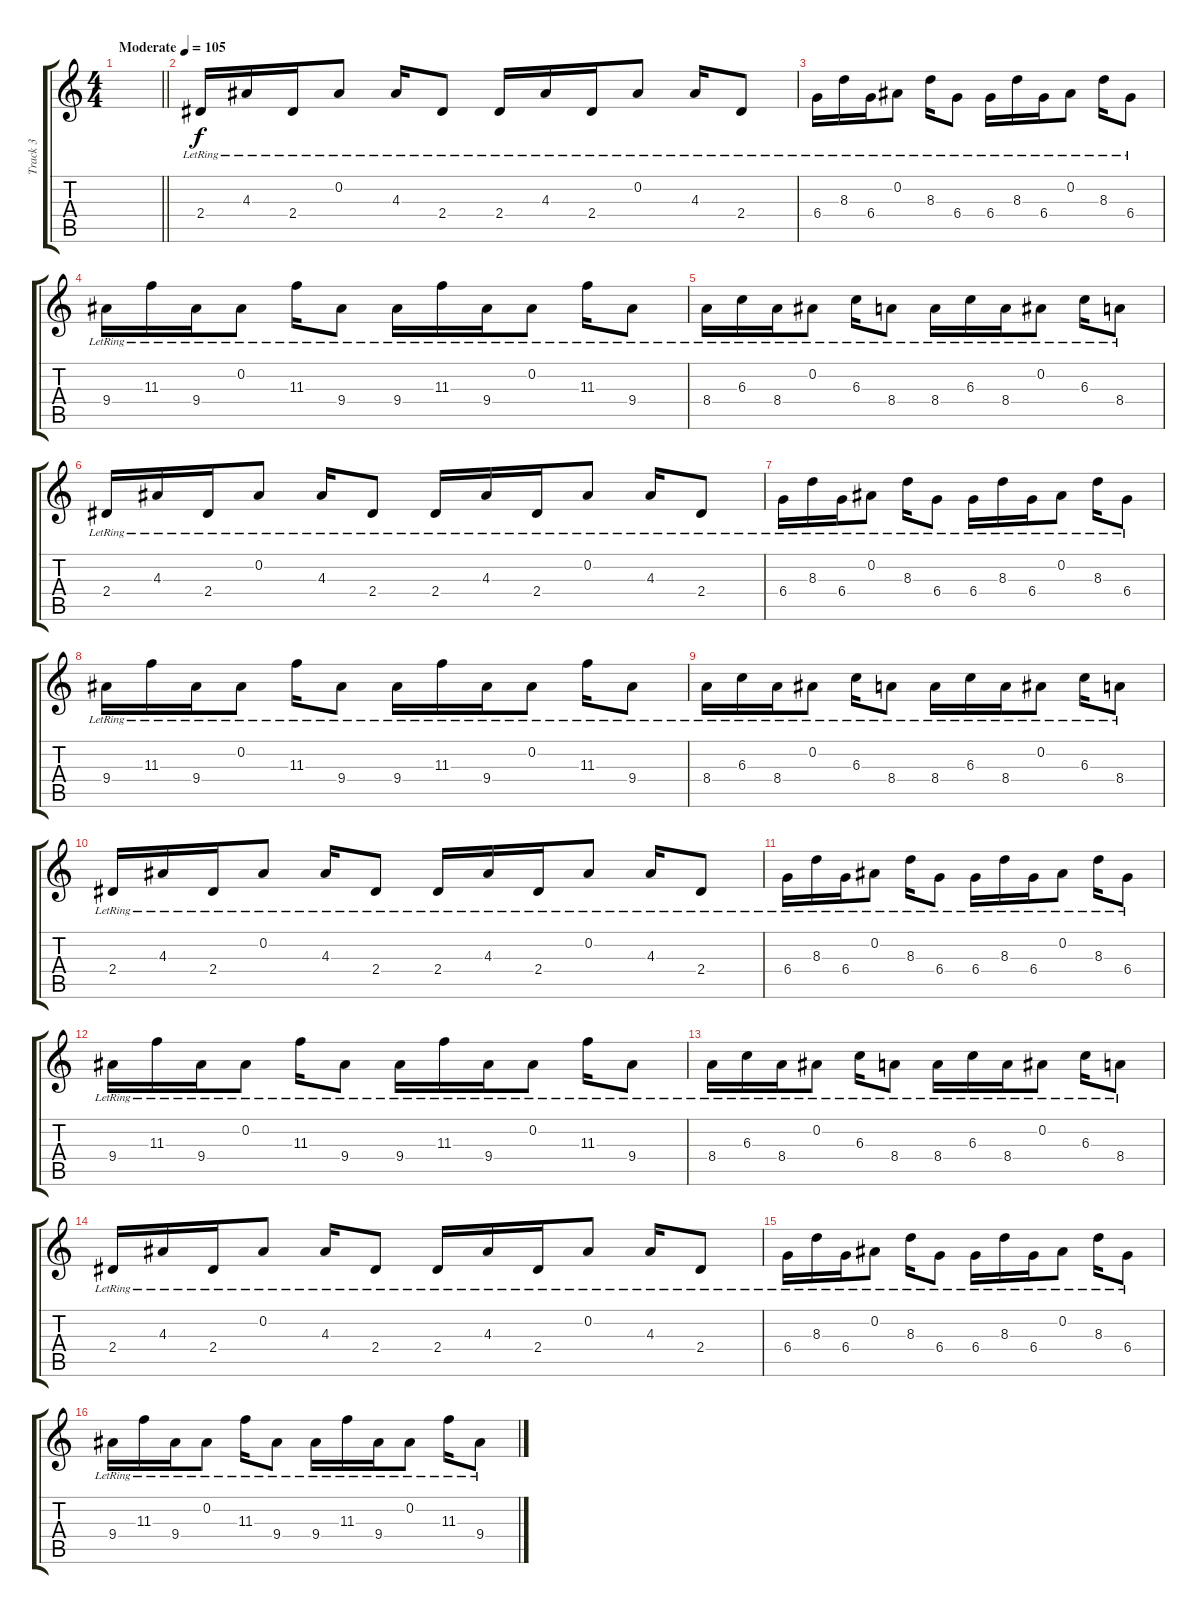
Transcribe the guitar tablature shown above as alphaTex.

\track ("Track 3" "Track 3") {instrument acousticguitarsteel}
\staff {score tabs}
\tuning (Eb4 Bb3 Gb3 Db3 Ab2 Eb2) {hide}
\ts (4 4)
\tempo (105 "Moderate")
\clef g2
\barLineRight lightlight
\ks c
|
2.4{lr}.16 4.3{lr}.16 2.4{lr}.16 0.2{lr}.8 4.3{lr}.16 2.4{lr}.8 2.4{lr}.16 4.3{lr}.16 2.4{lr}.16 0.2{lr}.8 4.3{lr}.16 2.4{lr}.8 |
6.4{lr}.16 8.3{lr}.16 6.4{lr}.16 0.2{lr}.8 8.3{lr}.16 6.4{lr}.8 6.4{lr}.16 8.3{lr}.16 6.4{lr}.16 0.2{lr}.8 8.3{lr}.16 6.4{lr}.8 |
9.4{lr}.16 11.3{lr}.16 9.4{lr}.16 0.2{lr}.8 11.3{lr}.16 9.4{lr}.8 9.4{lr}.16 11.3{lr}.16 9.4{lr}.16 0.2{lr}.8 11.3{lr}.16 9.4{lr}.8 |
8.4{lr}.16 6.3{lr}.16 8.4{lr}.16 0.2{lr}.8 6.3{lr}.16 8.4{lr}.8 8.4{lr}.16 6.3{lr}.16 8.4{lr}.16 0.2{lr}.8 6.3{lr}.16 8.4{lr}.8 |
2.4{lr}.16 4.3{lr}.16 2.4{lr}.16 0.2{lr}.8 4.3{lr}.16 2.4{lr}.8 2.4{lr}.16 4.3{lr}.16 2.4{lr}.16 0.2{lr}.8 4.3{lr}.16 2.4{lr}.8 |
6.4{lr}.16 8.3{lr}.16 6.4{lr}.16 0.2{lr}.8 8.3{lr}.16 6.4{lr}.8 6.4{lr}.16 8.3{lr}.16 6.4{lr}.16 0.2{lr}.8 8.3{lr}.16 6.4{lr}.8 |
9.4{lr}.16 11.3{lr}.16 9.4{lr}.16 0.2{lr}.8 11.3{lr}.16 9.4{lr}.8 9.4{lr}.16 11.3{lr}.16 9.4{lr}.16 0.2{lr}.8 11.3{lr}.16 9.4{lr}.8 |
8.4{lr}.16 6.3{lr}.16 8.4{lr}.16 0.2{lr}.8 6.3{lr}.16 8.4{lr}.8 8.4{lr}.16 6.3{lr}.16 8.4{lr}.16 0.2{lr}.8 6.3{lr}.16 8.4{lr}.8 |
2.4{lr}.16 4.3{lr}.16 2.4{lr}.16 0.2{lr}.8 4.3{lr}.16 2.4{lr}.8 2.4{lr}.16 4.3{lr}.16 2.4{lr}.16 0.2{lr}.8 4.3{lr}.16 2.4{lr}.8 |
6.4{lr}.16 8.3{lr}.16 6.4{lr}.16 0.2{lr}.8 8.3{lr}.16 6.4{lr}.8 6.4{lr}.16 8.3{lr}.16 6.4{lr}.16 0.2{lr}.8 8.3{lr}.16 6.4{lr}.8 |
9.4{lr}.16 11.3{lr}.16 9.4{lr}.16 0.2{lr}.8 11.3{lr}.16 9.4{lr}.8 9.4{lr}.16 11.3{lr}.16 9.4{lr}.16 0.2{lr}.8 11.3{lr}.16 9.4{lr}.8 |
8.4{lr}.16 6.3{lr}.16 8.4{lr}.16 0.2{lr}.8 6.3{lr}.16 8.4{lr}.8 8.4{lr}.16 6.3{lr}.16 8.4{lr}.16 0.2{lr}.8 6.3{lr}.16 8.4{lr}.8 |
2.4{lr}.16 4.3{lr}.16 2.4{lr}.16 0.2{lr}.8 4.3{lr}.16 2.4{lr}.8 2.4{lr}.16 4.3{lr}.16 2.4{lr}.16 0.2{lr}.8 4.3{lr}.16 2.4{lr}.8 |
6.4{lr}.16 8.3{lr}.16 6.4{lr}.16 0.2{lr}.8 8.3{lr}.16 6.4{lr}.8 6.4{lr}.16 8.3{lr}.16 6.4{lr}.16 0.2{lr}.8 8.3{lr}.16 6.4{lr}.8 |
9.4{lr}.16 11.3{lr}.16 9.4{lr}.16 0.2{lr}.8 11.3{lr}.16 9.4{lr}.8 9.4{lr}.16 11.3{lr}.16 9.4{lr}.16 0.2{lr}.8 11.3{lr}.16 9.4{lr}.8
